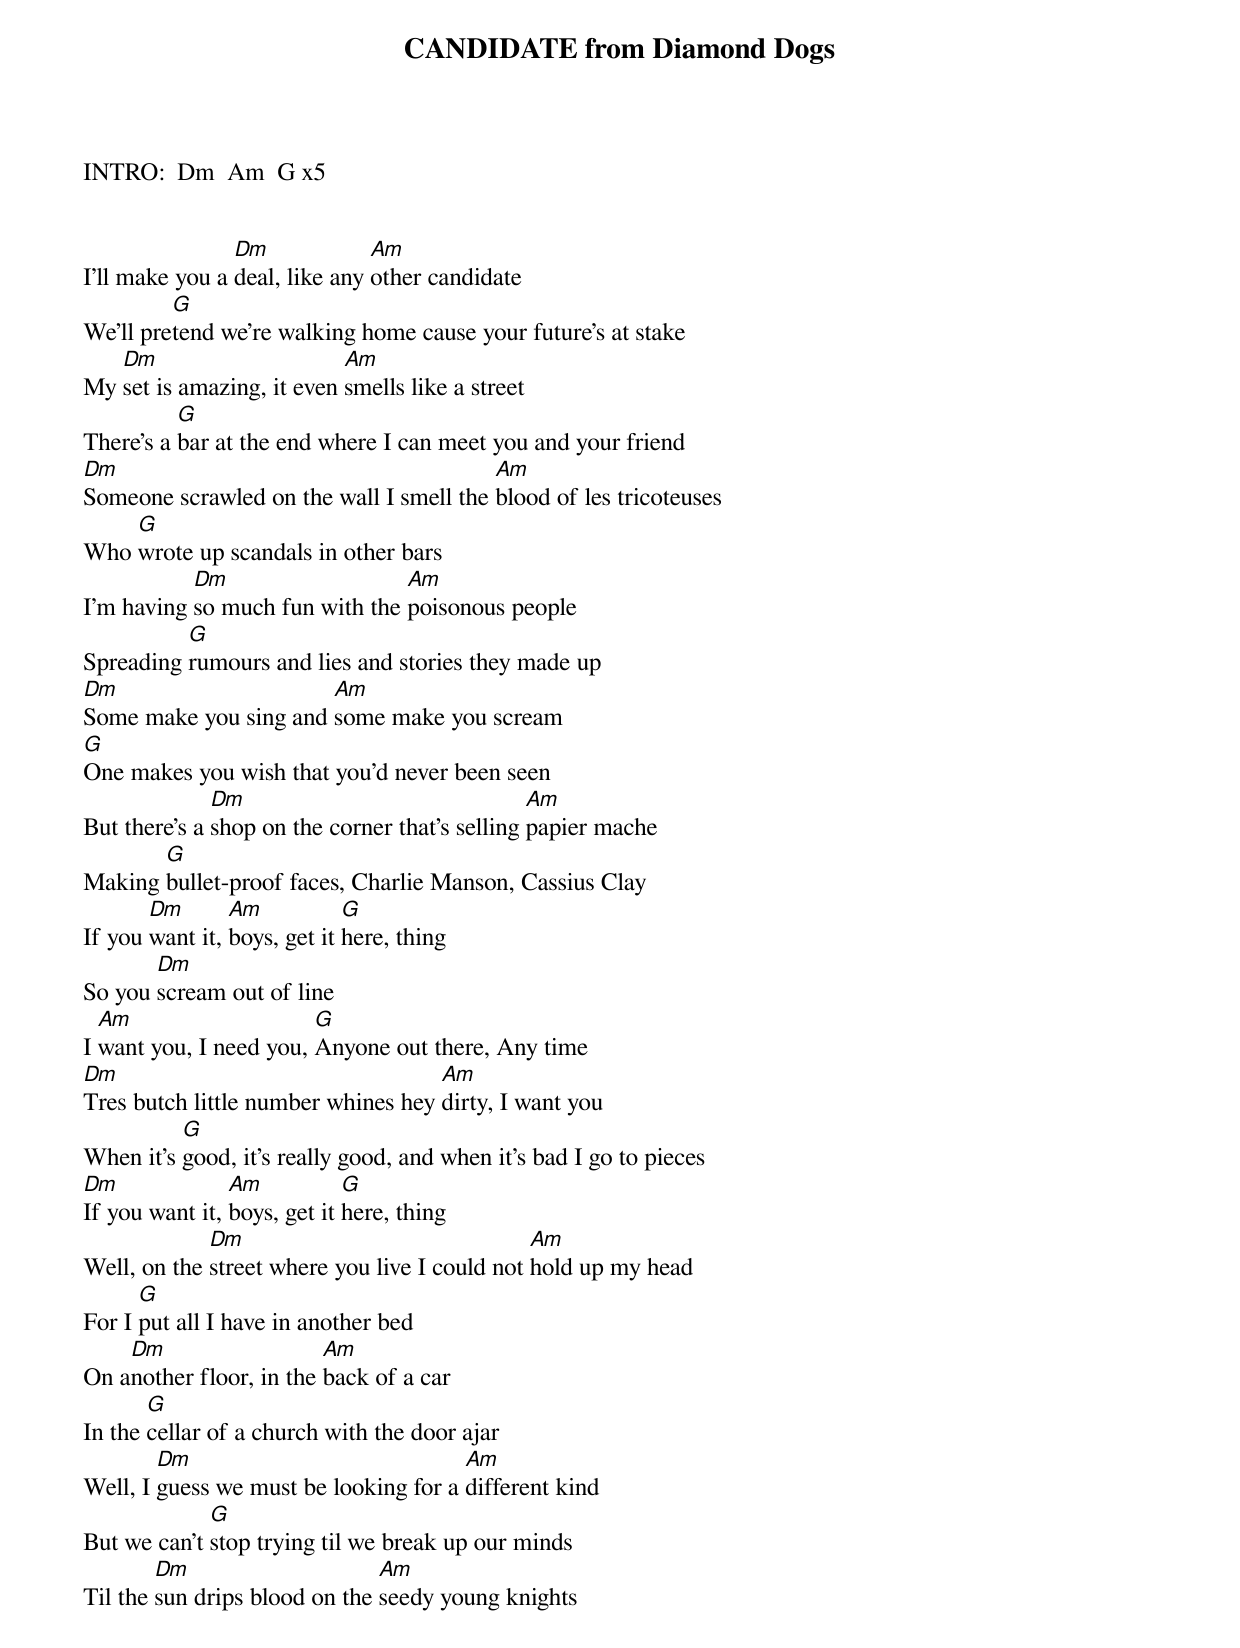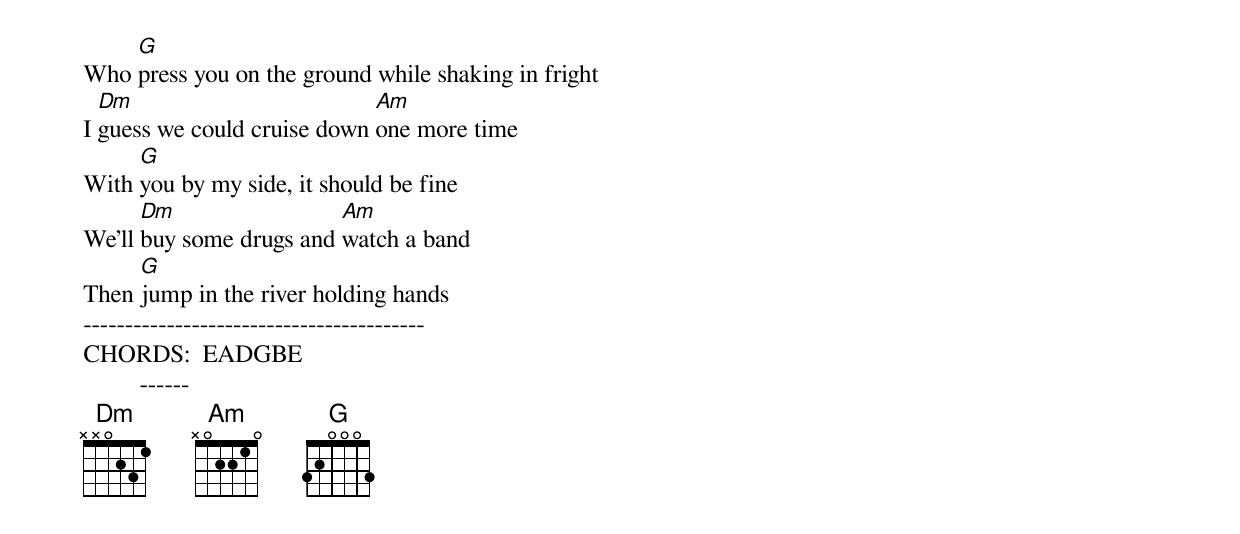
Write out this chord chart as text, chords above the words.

CANDIDATE from Diamond Dogs


INTRO:  Dm  Am  G x5


                Dm             Am
I'll make you a deal, like any other candidate
         G
We'll pretend we're walking home cause your future's at stake
   Dm                      Am
My set is amazing, it even smells like a street
          G
There's a bar at the end where I can meet you and your friend
Dm                                       Am
Someone scrawled on the wall I smell the blood of les tricoteuses
    G
Who wrote up scandals in other bars
           Dm                   Am
I'm having so much fun with the poisonous people
          G
Spreading rumours and lies and stories they made up
Dm                     Am
Some make you sing and some make you scream
G
One makes you wish that you'd never been seen
              Dm                                Am
But there's a shop on the corner that's selling papier mache
       G
Making bullet-proof faces, Charlie Manson, Cassius Clay
       Dm       Am           G
If you want it, boys, get it here, thing
       Dm
So you scream out of line
  Am                    G
I want you, I need you, Anyone out there, Any time
Dm                                  Am
Tres butch little number whines hey dirty, I want you
          G
When it's good, it's really good, and when it's bad I go to pieces
Dm              Am           G
If you want it, boys, get it here, thing
             Dm                                Am
Well, on the street where you live I could not hold up my head
      G
For I put all I have in another bed
    Dm                   Am
On another floor, in the back of a car
       G
In the cellar of a church with the door ajar
        Dm                             Am
Well, I guess we must be looking for a different kind
             G
But we can't stop trying til we break up our minds
        Dm                     Am
Til the sun drips blood on the seedy young knights
    G
Who press you on the ground while shaking in fright
  Dm                         Am
I guess we could cruise down one more time
     G
With you by my side, it should be fine
      Dm                 Am
We'll buy some drugs and watch a band
     G
Then jump in the river holding hands
-----------------------------------------
CHORDS:  EADGBE
         ------
G        320033
Am       X02210
Dm       XX0231
